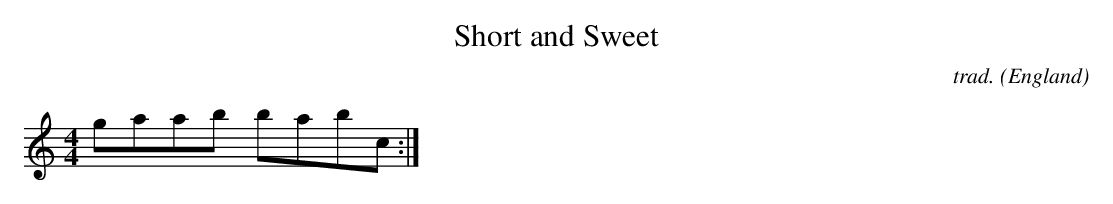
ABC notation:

X:1
T:Short and Sweet
M:4/4
K:C
gaab babc :|
